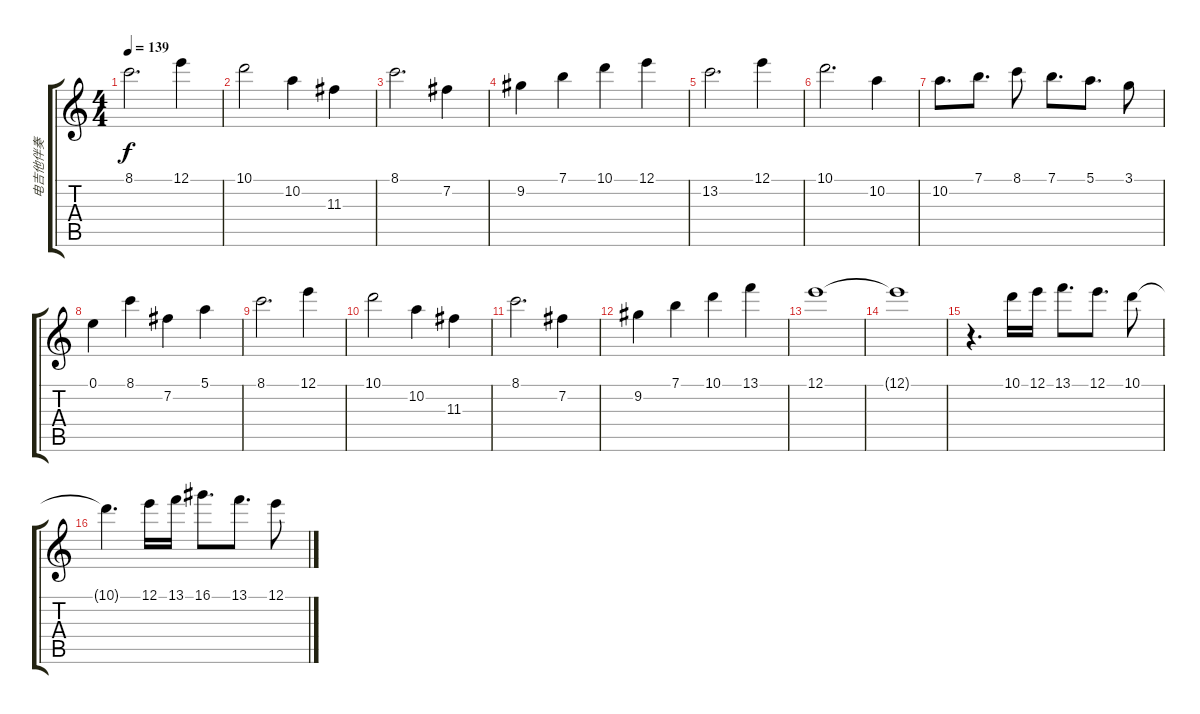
\track ("电吉他伴奏" "电吉他伴奏") {instrument overdrivenguitar}
\staff {score tabs}
\tuning (E4 B3 G3 D3 A2 E2) {hide}
\ts (4 4)
\tempo 139
\clef g2
\ks c
8.1.2{d dy f} 12.1.4 |
10.1.2 10.2.4 11.3.4 |
8.1.2{d} 7.2.4 |
9.2.4 7.1.4 10.1.4 12.1.4 |
13.2.2{d} 12.1.4 |
10.1.2{d} 10.2.4 |
10.2.8{d} 7.1.8{d} 8.1.8 7.1.8{d} 5.1.8{d} 3.1.8 |
0.1.4 8.1.4 7.2.4 5.1.4 |
8.1.2{d} 12.1.4 |
10.1.2 10.2.4 11.3.4 |
8.1.2{d} 7.2.4 |
9.2.4 7.1.4 10.1.4 13.1.4 |
12.1.1 |
12.1{t}.1 |
r.4{d} 10.1.16 12.1.16 13.1.8{d} 12.1.8{d} 10.1.8 |
10.1{t}.4{d} 12.1.16 13.1.16 16.1.8{d} 13.1.8{d} 12.1.8
